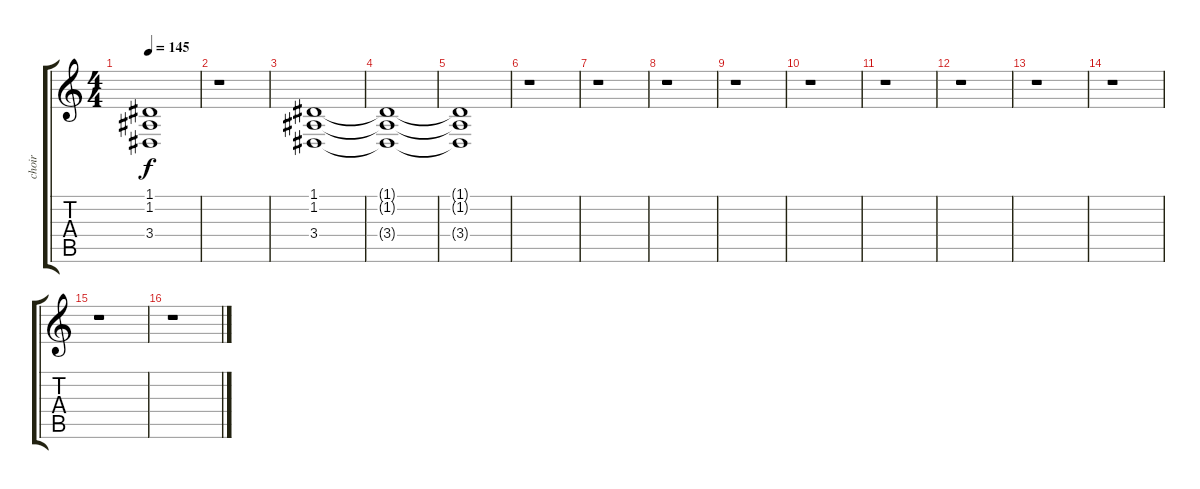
\track ("choir" "choir") {instrument choiraahs}
\staff {score tabs}
\tuning (D4 A3 F3 C3 G2 D2) {hide}
\ts (4 4)
\tempo 145
\clef g2
\ks c
(1.1{t} 1.2{t} 3.4{t}).1{dy f} |
r.1 |
(1.1 1.2 3.4).1 |
(1.1{t} 1.2{t} 3.4{t}).1 |
(1.1{t} 1.2{t} 3.4{t}).1 |
r.1 |
r.1 |
r.1 |
r.1 |
r.1 |
r.1 |
r.1 |
r.1 |
r.1 |
r.1 |
r.1
